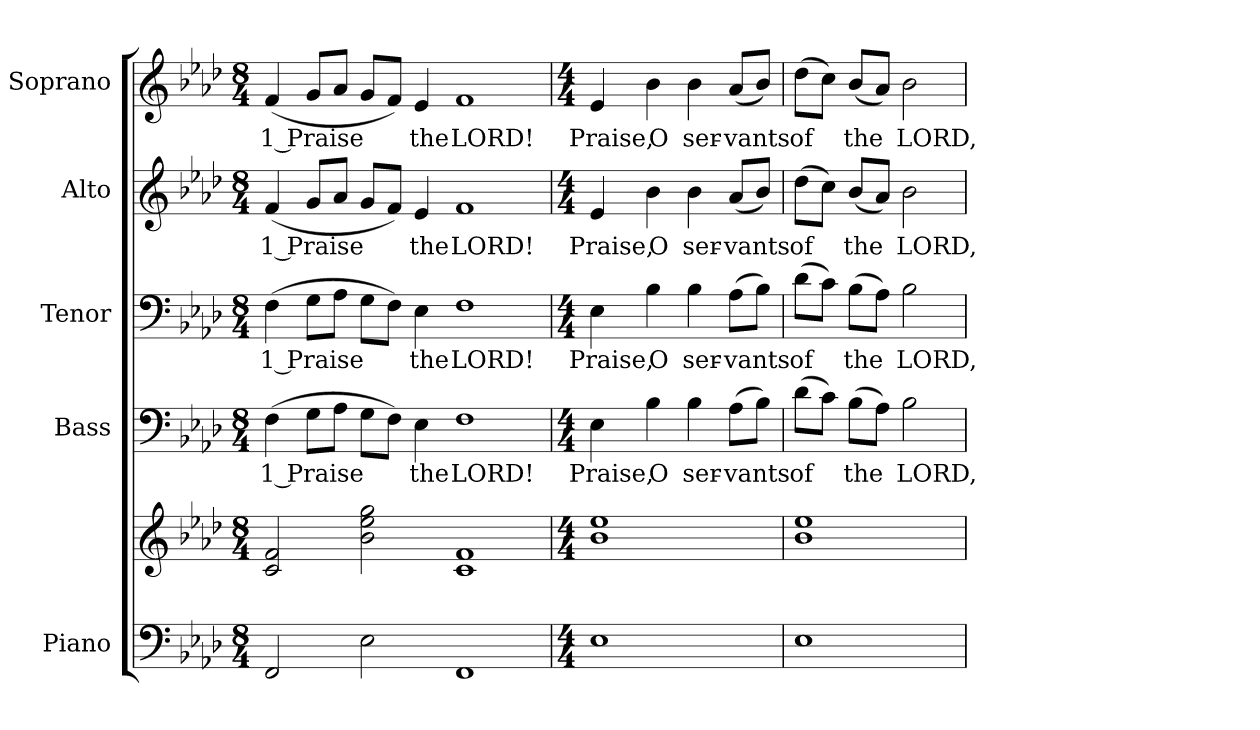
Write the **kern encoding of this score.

**kern	**kern	**kern	**text	**kern	**text	**kern	**text	**kern	**text
*part5	*part5	*part4	*part4	*part3	*part3	*part2	*part2	*part1	*part1
*staff6	*staff5	*staff4	*staff4	*staff3	*staff3	*staff2	*staff2	*staff1	*staff1
*I"Piano	*	*I"Bass	*	*I"Tenor	*	*I"Alto	*	*I"Soprano	*
*I'Pno.	*	*I'B.	*	*I'T.	*	*I'A.	*	*I'S.	*
!!LO:PB:g=z
*clefF4	*clefG2	*clefF4	*	*clefF4	*	*clefG2	*	*clefG2	*
*k[b-e-a-d-]	*k[b-e-a-d-]	*k[b-e-a-d-]	*	*k[b-e-a-d-]	*	*k[b-e-a-d-]	*	*k[b-e-a-d-]	*
*A-:	*A-:	*A-:	*	*A-:	*	*A-:	*	*A-:	*
*M8/4	*M8/4	*M8/4	*	*M8/4	*	*M8/4	*	*M8/4	*
*MM140	*MM140	*MM140	*	*MM140	*	*MM140	*	*MM140	*
=1	=1	=1	=1	=1	=1	=1	=1	=1	=1
!	!	!	!LO:LY:b:color=#000000	!	!	!	!	!	!
!	!	!	!	!	!LO:LY:b:color=#000000	!	!	!	!
!	!	!	!	!	!	!	!LO:LY:b:color=#000000	!	!
!	!	!	!	!	!	!	!	!	!LO:LY:b:color=#000000
2FFi/	2ci/ 2fi	(4Fi\	1 Praise	(4Fi\	1 Praise	(4fi/	1 Praise	(4fi/	1 Praise
.	.	8Gi\L	.	8Gi\L	.	8gi/L	.	8gi/L	.
.	.	8A-i\J	.	8A-i\J	.	8a-i/J	.	8a-i/J	.
2E-i\	2b-i\ 2ee-i 2ggi	8Gi\L	.	8Gi\L	.	8gi/L	.	8gi/L	.
.	.	8Fi\J)	.	8Fi\J)	.	8fi/J)	.	8fi/J)	.
!	!	!	!LO:LY:b:color=#000000	!	!	!	!	!	!
!	!	!	!	!	!LO:LY:b:color=#000000	!	!	!	!
!	!	!	!	!	!	!	!LO:LY:b:color=#000000	!	!
!	!	!	!	!	!	!	!	!	!LO:LY:b:color=#000000
.	.	4E-i\	the	4E-i\	the	4e-i/	the	4e-i/	the
!	!	!	!LO:LY:b:color=#000000	!	!	!	!	!	!
!	!	!	!	!	!LO:LY:b:color=#000000	!	!	!	!
!	!	!	!	!	!	!	!LO:LY:b:color=#000000	!	!
!	!	!	!	!	!	!	!	!	!LO:LY:b:color=#000000
1FFi	1ci 1fi	1Fi	LORD!	1Fi	LORD!	1fi	LORD!	1fi	LORD!
=2	=2	=2	=2	=2	=2	=2	=2	=2	=2
*M4/4	*M4/4	*M4/4	*	*M4/4	*	*M4/4	*	*M4/4	*
!	!	!	!LO:LY:b:color=#000000	!	!	!	!	!	!
!	!	!	!	!	!LO:LY:b:color=#000000	!	!	!	!
!	!	!	!	!	!	!	!LO:LY:b:color=#000000	!	!
!	!	!	!	!	!	!	!	!	!LO:LY:b:color=#000000
1E-i	1b-i 1ee-i	4E-i\	Praise,	4E-i\	Praise,	4e-i/	Praise,	4e-i/	Praise,
!	!	!	!LO:LY:b:color=#000000	!	!	!	!	!	!
!	!	!	!	!	!LO:LY:b:color=#000000	!	!	!	!
!	!	!	!	!	!	!	!LO:LY:b:color=#000000	!	!
!	!	!	!	!	!	!	!	!	!LO:LY:b:color=#000000
.	.	4B-i\	O	4B-i\	O	4b-i\	O	4b-i\	O
!	!	!	!LO:LY:b:color=#000000	!	!	!	!	!	!
!	!	!	!	!	!LO:LY:b:color=#000000	!	!	!	!
!	!	!	!	!	!	!	!LO:LY:b:color=#000000	!	!
!	!	!	!	!	!	!	!	!	!LO:LY:b:color=#000000
.	.	4B-i\	ser-	4B-i\	ser-	4b-i\	ser-	4b-i\	ser-
!	!	!	!LO:LY:b:color=#000000	!	!	!	!	!	!
!	!	!	!	!	!LO:LY:b:color=#000000	!	!	!	!
!	!	!	!	!	!	!	!LO:LY:b:color=#000000	!	!
!	!	!	!	!	!	!	!	!	!LO:LY:b:color=#000000
.	.	(8A-i\L	-vants	(8A-i\L	-vants	(8a-i/L	-vants	(8a-i/L	-vants
.	.	8B-i\J)	.	8B-i\J)	.	8b-i/J)	.	8b-i/J)	.
!!LO:PB:g=z
=3	=3	=3	=3	=3	=3	=3	=3	=3	=3
!	!	!	!LO:LY:b:color=#000000	!	!	!	!	!	!
!	!	!	!	!	!LO:LY:b:color=#000000	!	!	!	!
!	!	!	!	!	!	!	!LO:LY:b:color=#000000	!	!
!	!	!	!	!	!	!	!	!	!LO:LY:b:color=#000000
1E-i	1b-i 1ee-i	(8d-i\L	of	(8d-i\L	of	(8dd-i\L	of	(8dd-i\L	of
.	.	8ci\J)	.	8ci\J)	.	8cci\J)	.	8cci\J)	.
!	!	!	!LO:LY:b:color=#000000	!	!	!	!	!	!
!	!	!	!	!	!LO:LY:b:color=#000000	!	!	!	!
!	!	!	!	!	!	!	!LO:LY:b:color=#000000	!	!
!	!	!	!	!	!	!	!	!	!LO:LY:b:color=#000000
.	.	(8B-i\L	the	(8B-i\L	the	(8b-i/L	the	(8b-i/L	the
.	.	8A-i\J)	.	8A-i\J)	.	8a-i/J)	.	8a-i/J)	.
!	!	!	!LO:LY:b:color=#000000	!	!	!	!	!	!
!	!	!	!	!	!LO:LY:b:color=#000000	!	!	!	!
!	!	!	!	!	!	!	!LO:LY:b:color=#000000	!	!
!	!	!	!	!	!	!	!	!	!LO:LY:b:color=#000000
.	.	2B-i\	LORD,	2B-i\	LORD,	2b-i\	LORD,	2b-i\	LORD,
=	=	=	=	=	=	=	=	=	=
*-	*-	*-	*-	*-	*-	*-	*-	*-	*-
